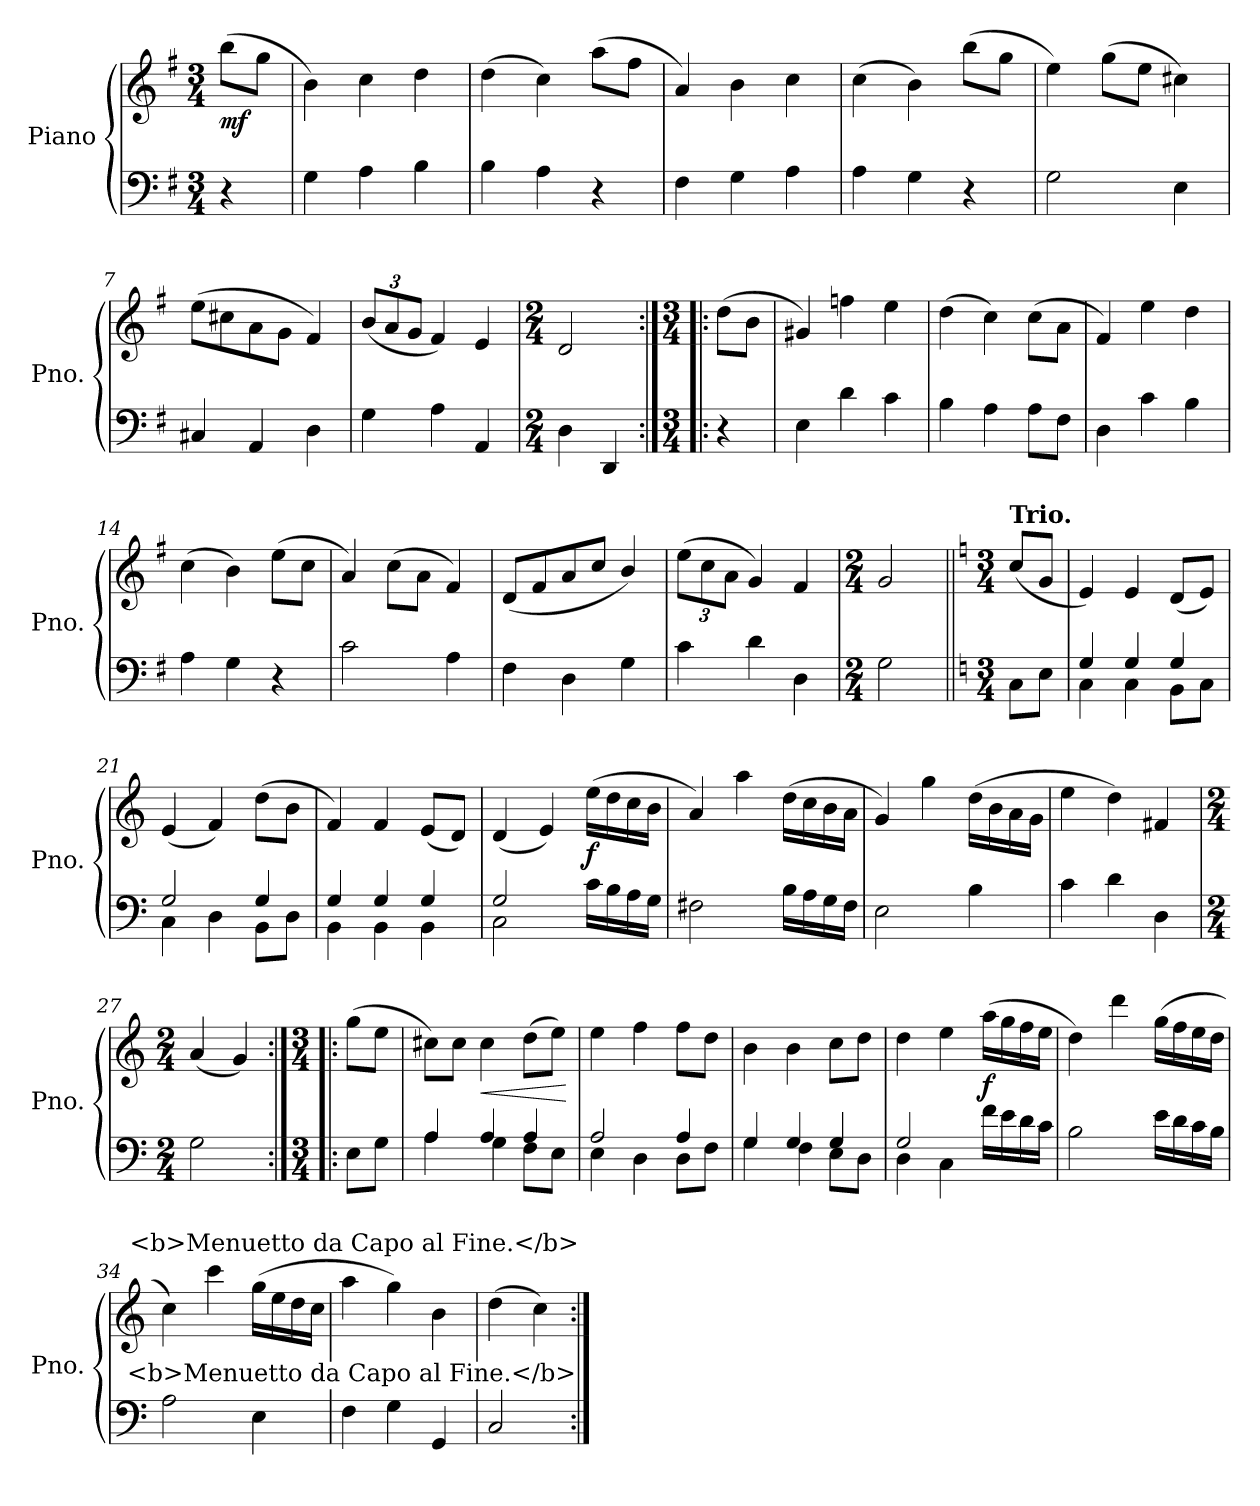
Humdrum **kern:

**kern	**kern	**dynam
*part1	*part1	*part1
*staff2	*staff1	*staff1/2
*I"Piano	*	*
*I'Pno.	*	*
*clefF4	*clefG2	*
*k[f#]	*k[f#]	*
*M3/4	*M3/4	*
*MM200	*MM200	*
=1	=1	=1
!	!	!LO:DY:b
4r	(>8bb\L	mf
.	8gg\J	.
=2	=2	=2
4G\	4b\)	.
4A\	4cc\	.
4B\	4dd\	.
=3	=3	=3
4B\	(>4dd\	.
4A\	4cc\)	.
4r	(>8aa\L	.
.	8ff#\J	.
=4	=4	=4
4F#\	4a/)	.
4G\	4b\	.
4A\	4cc\	.
=5	=5	=5
4A\	(>4cc\	.
4G\	4b\)	.
4r	(>8bb\L	.
.	8gg\J	.
=6	=6	=6
2G\	4ee\)	.
.	(>8gg\L	.
.	8ee\J	.
4E\	4cc#X\)	.
=7	=7	=7
4C#X/	(>8ee\L	.
.	8cc#X\	.
4AA/	8a\	.
.	8g\J	.
4D\	4f#/)	.
!!LO:LB:g=z
=8	=8	=8
*	*Xbrackettup	*
4G\	(<12b/L	.
.	12a/	.
.	12g/J	.
4A\	4f#/)	.
4AA/	4e/	.
=9	=9	=9
*M2/4	*M2/4	*
4D\	2d/	.
4DD/	.	.
=10:|!|:	=10:|!|:	=10:|!|:
*M3/4	*M3/4	*
4r	(>8dd\L	.
.	8b\J	.
=11	=11	=11
4E\	4g#X/)	.
4d\	4ffn\	.
4c\	4ee\	.
=12	=12	=12
4B\	(>4dd\	.
4A\	4cc\)	.
8A\L	(>8cc\L	.
8F#\J	8a\J	.
=13	=13	=13
4D\	4f#/)	.
4c\	4ee\	.
4B\	4dd\	.
=14	=14	=14
4A\	(>4cc\	.
4G\	4b\)	.
4r	(>8ee\L	.
.	8cc\J	.
=15	=15	=15
2c\	4a/)	.
.	(>8cc\L	.
.	8a\J	.
4A\	4f#/)	.
!!LO:LB:g=z
=16	=16	=16
4F#\	(<8d/L	.
.	8f#/	.
4D\	8a/	.
.	8cc/J	.
4G\	4b/)	.
=17	=17	=17
4c\	(>12ee\L	.
.	12cc\	.
.	12a\J	.
4d\	4g/)	.
4D\	4f#/	.
=18	=18	=18
*M2/4	*M2/4	*
2G\	2g/	.
=19||	=19||	=19||
*k[]	*k[]	*
*M3/4	*M3/4	*
!	!LO:TX:a:B:t=Trio.	!
8C\L	(<8cc/L	.
8E\J	8g/J	.
=20	=20	=20
*^	*	*
4G/	4C\	4e/)	.
4G/	4C\	4e/	.
4G/	8BB\L	(<8d/L	.
.	8C\J	8e/J)	.
=21	=21	=21	=21
2G/	4C\	(<4e/	.
.	4D\	4f/)	.
4G/	8BB\L	(>8dd\L	.
.	8D\J	8b\J	.
=22	=22	=22	=22
4G/	4BB\	4f/)	.
4G/	4BB\	4f/	.
4G/	4BB\	(<8e/L	.
.	.	8d/J)	.
!!LO:LB:g=z
=23	=23	=23	=23
2G/	2C\	(<4d/	.
.	.	4e/)	.
!	!	!	!LO:DY:b
16c\LL	4ryy	(>16ee\LL	f
16B\	.	16dd\	.
16A\	.	16cc\	.
16G\JJ	.	16b\JJ	.
*v	*v	*	*
=24	=24	=24
2F#X\	4a/)	.
.	4aa\	.
16B\LL	(>16dd\LL	.
16A\	16cc\	.
16G\	16b\	.
16F#\JJ	16a\JJ	.
=25	=25	=25
2E\	4g/)	.
.	4gg\	.
4B\	(>16dd\LL	.
.	16b\	.
.	16a\	.
.	16g\JJ	.
=26	=26	=26
4c\	4ee\	.
4d\	4dd\)	.
4D\	4f#X/	.
=27	=27	=27
*M2/4	*M2/4	*
2G\	(<4a/	.
.	4g/)	.
=28:|!|:	=28:|!|:	=28:|!|:
*M3/4	*M3/4	*
8E\L	(>8gg\L	.
8G\J	8ee\J	.
=29	=29	=29
*^	*	*
4A/	4A\	8cc#X\L)	.
.	.	8cc#\J	.
!	!	!	!LO:HP:b
4A/	4G\	4cc#\	<
4A/	8F\L	(>8dd\L	.
.	8E\J	8ee\J)	.
*v	*v	*	*
.	.	[
!!LO:LB:g=z
=30	=30	=30
*^	*	*
2A/	4E\	4ee\	.
.	4D\	4ff\	.
4A/	8D\L	8ff\L	.
.	8F\J	8dd\J	.
=31	=31	=31	=31
4G/	4G\	4b\	.
4G/	4F\	4b\	.
4G/	8E\L	8cc\L	.
.	8D\J	8dd\J	.
=32	=32	=32	=32
2G/	4D\	4dd\	.
.	4C\	4ee\	.
!	!	!	!LO:DY:b
16f\LL	4ryy	(>16aa\LL	f
16e\	.	16gg\	.
16d\	.	16ff\	.
16c\JJ	.	16ee\JJ	.
*v	*v	*	*
=33	=33	=33
2B\	4dd\)	.
.	4ddd\	.
16e\LL	(>16gg\LL	.
16d\	16ff\	.
16c\	16ee\	.
16B\JJ	16dd\JJ	.
=34	=34	=34
2A\	4cc\)	.
.	4ccc\	.
4E\	(>16gg\LL	.
.	16ee\	.
.	16dd\	.
.	16cc\JJ	.
=35	=35	=35
4F\	4aa\	.
4G\	4gg\)	.
4GG/	4b\	.
=36	=36	=36
2C/	(>4dd\	.
.	4cc\)	.
!	!LO:TX:a:t=<b>Menuetto da Capo al Fine.</b>	!
!LO:TX:a:t=<b>Menuetto da Capo al Fine.</b>	!	!
=:|!	=:|!	=:|!
*-	*-	*-
